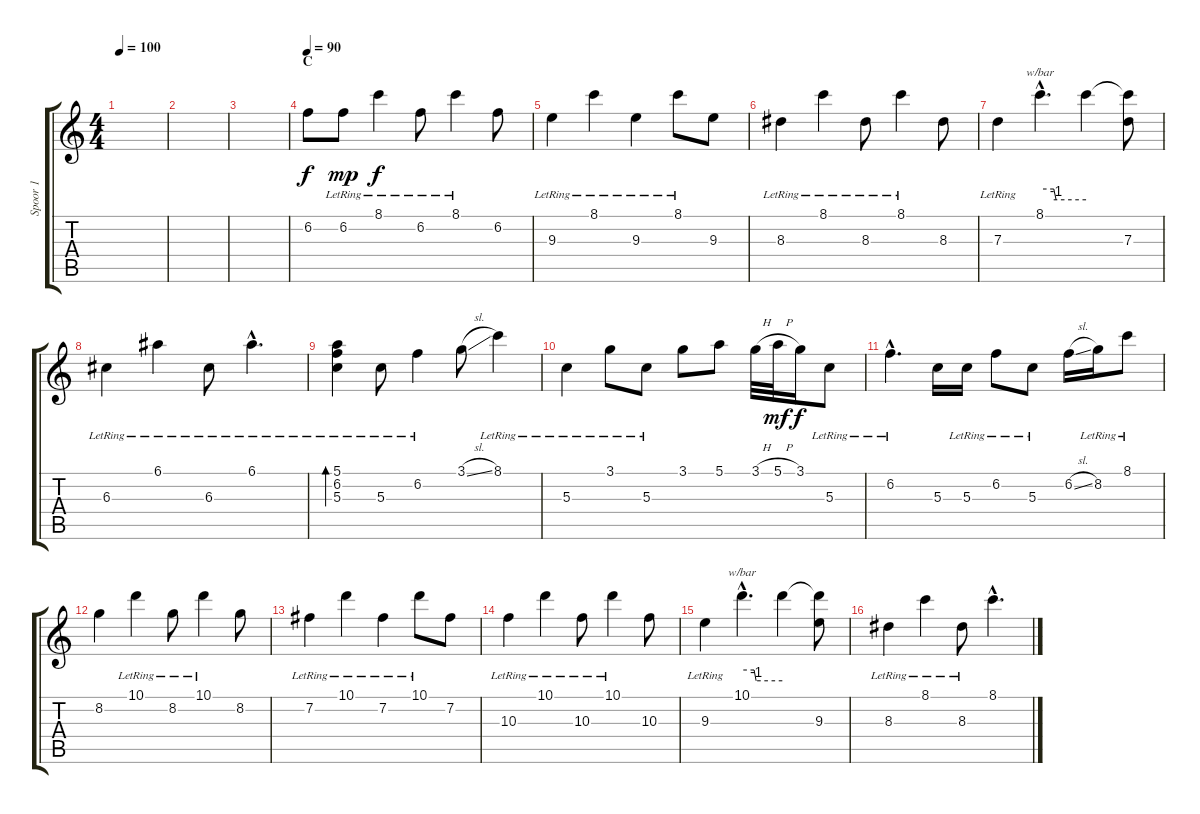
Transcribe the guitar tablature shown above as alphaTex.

\track ("Spoor 1" "Spoor 1") {instrument acousticguitarsteel}
\staff {score tabs}
\tuning (E4 B3 G3 D3 A2 E2) {hide}
\ts (4 4)
\tempo 100
\clef g2
\ks c
|
|
|
\section ("" "C")
\tempo 90
6.2.8{volume 10} 6.2{lr}.8{dy mp} 8.1{lr}.4{dy f} 6.2{lr}.8 8.1{lr}.4 6.2.8 |
9.3{lr}.4 8.1{lr}.4 9.3{lr}.4 8.1{lr}.8 9.3.8 |
8.3{lr}.4 8.1{lr}.4 8.3{lr}.8 8.1{lr}.4 8.3.8 |
7.3{lr}.4 8.1{hac}.4{d tbe (custom default 0 0 18 0 21 -4 60 -4)} 8.1{t}.4 (8.1{t} 7.3).8 |
6.3{lr}.4 6.1{lr}.4 6.3{lr}.8 6.1{hac lr}.4{d} |
(5.1{lr} 6.2{lr} 5.3).4{bd 240} 5.3{lr}.8 6.2{lr}.4 3.1{sl}.8 8.1{lr}.4 |
5.3{lr}.4 3.1{lr}.8 5.3{lr}.8 3.1.8 5.1.8 3.1{h}.32 5.1{h}.32{dy mf} 3.1.16{dy f} 5.3{lr}.8 |
6.2{hac lr}.4{d} 5.3.16 5.3{lr}.16 6.2{lr}.8 5.3{lr}.8 6.2{sl}.16 8.2{lr}.16 8.1{lr}.8 |
8.2.4 10.1{lr}.4 8.2{lr}.8 10.1{lr}.4 8.2.8 |
7.2{lr}.4 10.1{lr}.4 7.2{lr}.4 10.1{lr}.8 7.2.8 |
10.3{lr}.4 10.1{lr}.4 10.3{lr}.8 10.1{lr}.4 10.3.8 |
9.3{lr}.4 10.1{hac}.4{d tbe (custom default 0 0 18 0 21 -4 60 -4)} 10.1{t}.4 (10.1{t} 9.3).8 |
8.3{lr}.4 8.1{lr}.4 8.3{lr}.8 8.1{hac}.4{d}
